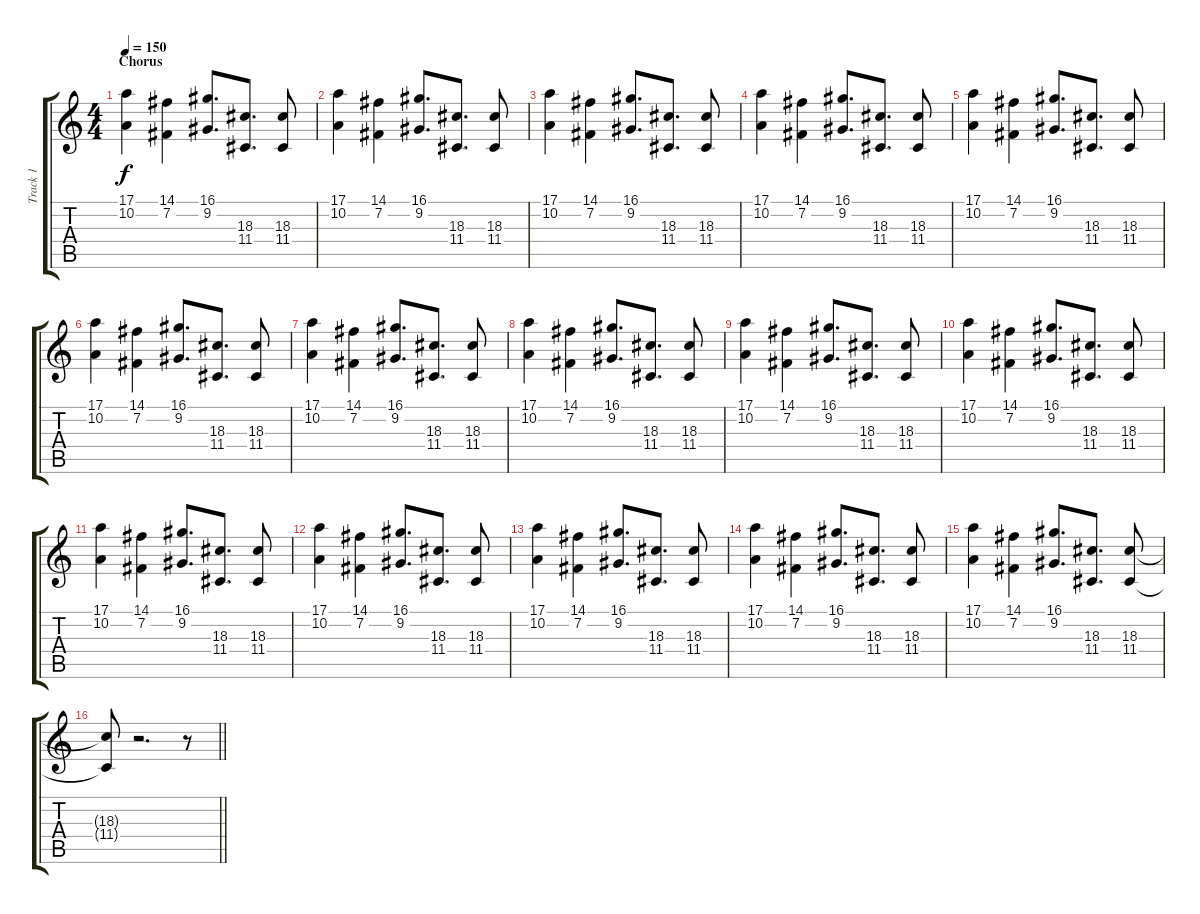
\track ("Track 1" "Track 1") {instrument lead2sawtooth}
\staff {score tabs}
\tuning (E4 B3 G3 D3 A2 E2) {hide}
\ts (4 4)
\section ("" "Chorus")
\tempo 150
\clef g2
\ks c
(17.1 10.2).4{dy f} (14.1 7.2).4 (16.1 9.2).8{d} (18.3 11.4).8{d} (18.3 11.4).8 |
(17.1 10.2).4 (14.1 7.2).4 (16.1 9.2).8{d} (18.3 11.4).8{d} (18.3 11.4).8 |
(17.1 10.2).4 (14.1 7.2).4 (16.1 9.2).8{d} (18.3 11.4).8{d} (18.3 11.4).8 |
(17.1 10.2).4 (14.1 7.2).4 (16.1 9.2).8{d} (18.3 11.4).8{d} (18.3 11.4).8 |
(17.1 10.2).4 (14.1 7.2).4 (16.1 9.2).8{d} (18.3 11.4).8{d} (18.3 11.4).8 |
(17.1 10.2).4 (14.1 7.2).4 (16.1 9.2).8{d} (18.3 11.4).8{d} (18.3 11.4).8 |
(17.1 10.2).4 (14.1 7.2).4 (16.1 9.2).8{d} (18.3 11.4).8{d} (18.3 11.4).8 |
(17.1 10.2).4 (14.1 7.2).4 (16.1 9.2).8{d} (18.3 11.4).8{d} (18.3 11.4).8 |
(17.1 10.2).4 (14.1 7.2).4 (16.1 9.2).8{d} (18.3 11.4).8{d} (18.3 11.4).8 |
(17.1 10.2).4 (14.1 7.2).4 (16.1 9.2).8{d} (18.3 11.4).8{d} (18.3 11.4).8 |
(17.1 10.2).4 (14.1 7.2).4 (16.1 9.2).8{d} (18.3 11.4).8{d} (18.3 11.4).8 |
(17.1 10.2).4 (14.1 7.2).4 (16.1 9.2).8{d} (18.3 11.4).8{d} (18.3 11.4).8 |
(17.1 10.2).4 (14.1 7.2).4 (16.1 9.2).8{d} (18.3 11.4).8{d} (18.3 11.4).8 |
(17.1 10.2).4 (14.1 7.2).4 (16.1 9.2).8{d} (18.3 11.4).8{d} (18.3 11.4).8 |
(17.1 10.2).4 (14.1 7.2).4 (16.1 9.2).8{d} (18.3 11.4).8{d} (18.3 11.4).8 |
\barLineRight lightlight
(18.3{t} 11.4{t}).8 r.2{d} r.8
